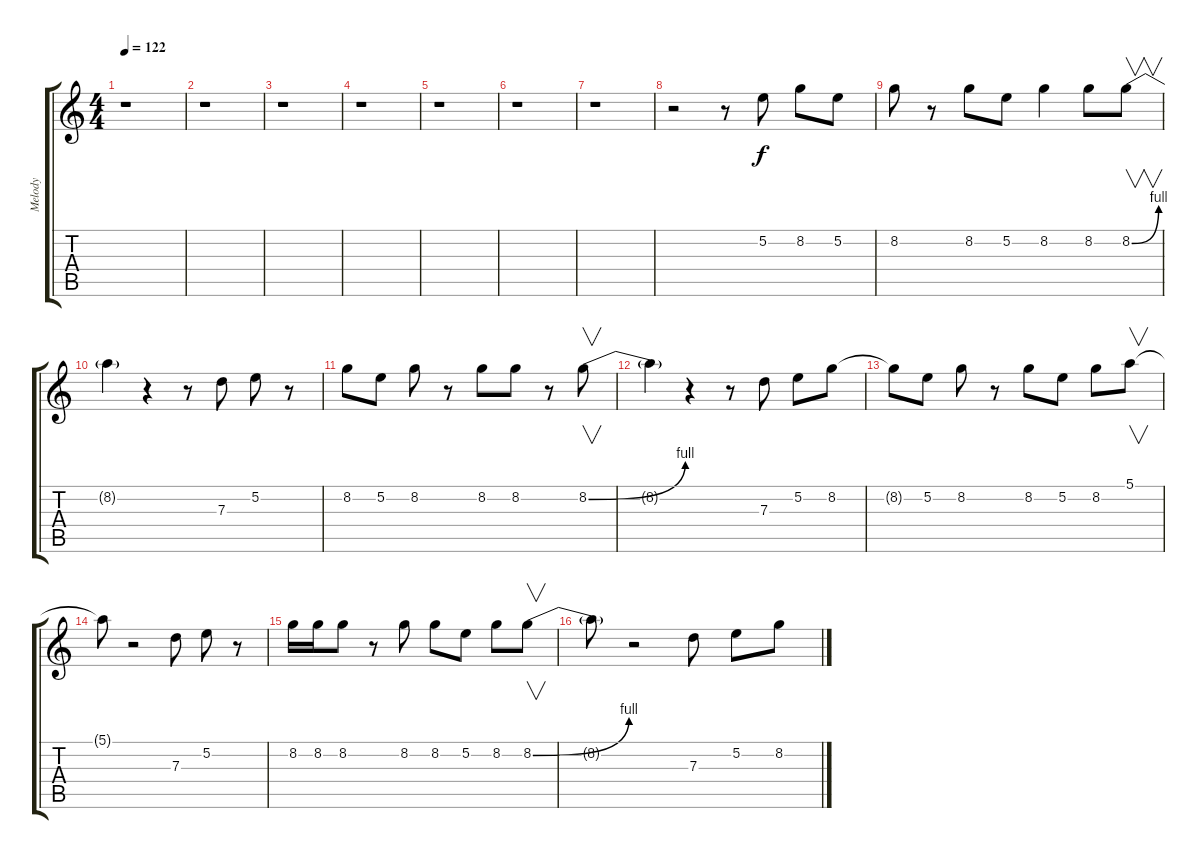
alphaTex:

\track ("Melody              " "Melody    ") {instrument distortionguitar}
\staff {score tabs}
\tuning (E4 B3 G3 D3 A2 E2) {hide}
\ts (4 4)
\tempo 122
\clef g2
\ks c
r.1{dy f instrument distortionguitar} |
r.1 |
r.1 |
r.1 |
r.1 |
r.1 |
r.1 |
r.2 r.8 5.2.8 8.2.8 5.2.8 |
8.2.8 r.8 8.2.8 5.2.8 8.2.4 8.2.8 8.2{be (bend 0 0 60 4)}.8{v} |
8.2{t}.4 r.4 r.8 7.3.8 5.2.8 r.8 |
8.2.8 5.2.8 8.2.8 r.8 8.2.8 8.2.8 r.8 8.2{be (bend 0 0 60 4)}.8{v} |
8.2{t}.4 r.4 r.8 7.3.8 5.2.8 8.2.8 |
8.2{t}.8 5.2.8 8.2.8 r.8 8.2.8 5.2.8 8.2.8 5.1.8{v} |
5.1{t}.8 r.2 7.3.8 5.2.8 r.8 |
8.2.16 8.2.16 8.2.8 r.8 8.2.8 8.2.8 5.2.8 8.2.8 8.2{be (bend 0 0 60 4)}.8{v} |
8.2{t}.8 r.2 7.3.8 5.2.8 8.2.8
